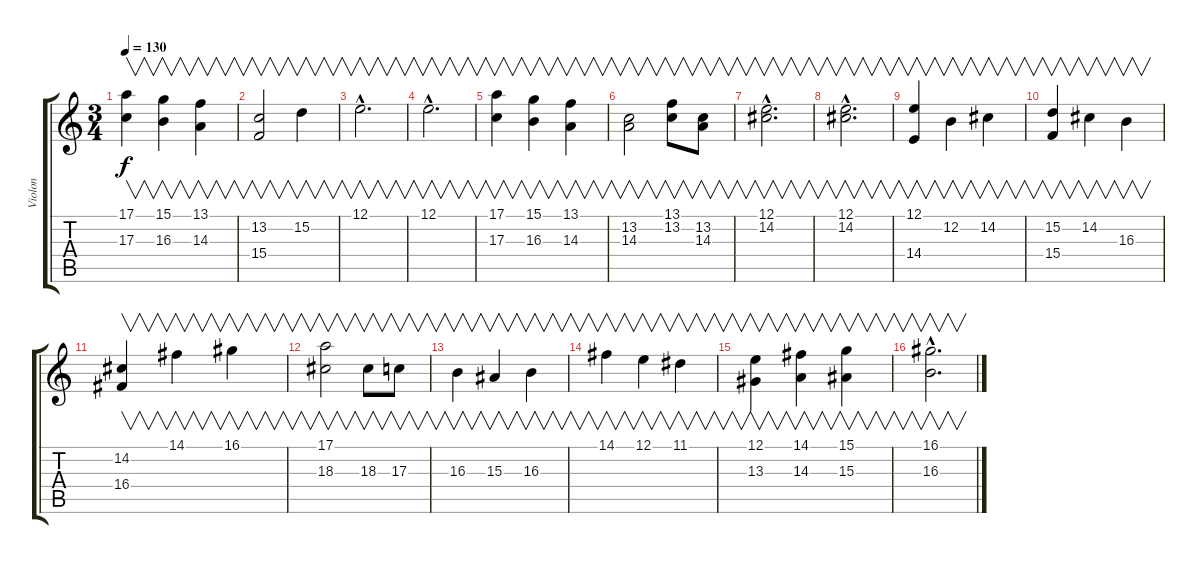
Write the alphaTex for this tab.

\track ("Violon" "Violon") {instrument violin}
\staff {score tabs}
\tuning (E4 B3 G3 D3 A2 E2) {hide}
\ts (3 4)
\tempo 130
\clef g2
\ks c
(17.1 17.3).4{v dy f} (15.1 16.3).4{v} (13.1 14.3).4{v} |
(13.2 15.4).2{v} 15.2.4{v} |
12.1{hac}.2{v d} |
12.1{hac}.2{v d} |
(17.1 17.3).4{v} (15.1 16.3).4{v} (13.1 14.3).4{v} |
(13.2 14.3).2{v} (13.1 13.2).8{v} (13.2 14.3).8{v} |
(12.1{hac} 14.2{hac}).2{v d} |
(12.1{hac} 14.2{hac}).2{v d} |
(12.1 14.4).4{v} 12.2.4{v} 14.2.4{v} |
(15.2 15.4).4{v} 14.2.4{v} 16.3.4{v} |
(14.2 16.4).4{v} 14.1.4{v} 16.1.4{v} |
(17.1 18.3).2{v} 18.3.8{v} 17.3.8{v} |
16.3.4{v} 15.3.4{v} 16.3.4{v} |
14.1.4{v} 12.1.4{v} 11.1.4{v} |
(12.1 13.3).4{v} (14.1 14.3).4{v} (15.1 15.3).4{v} |
(16.1{hac} 16.3{hac}).2{v d}
